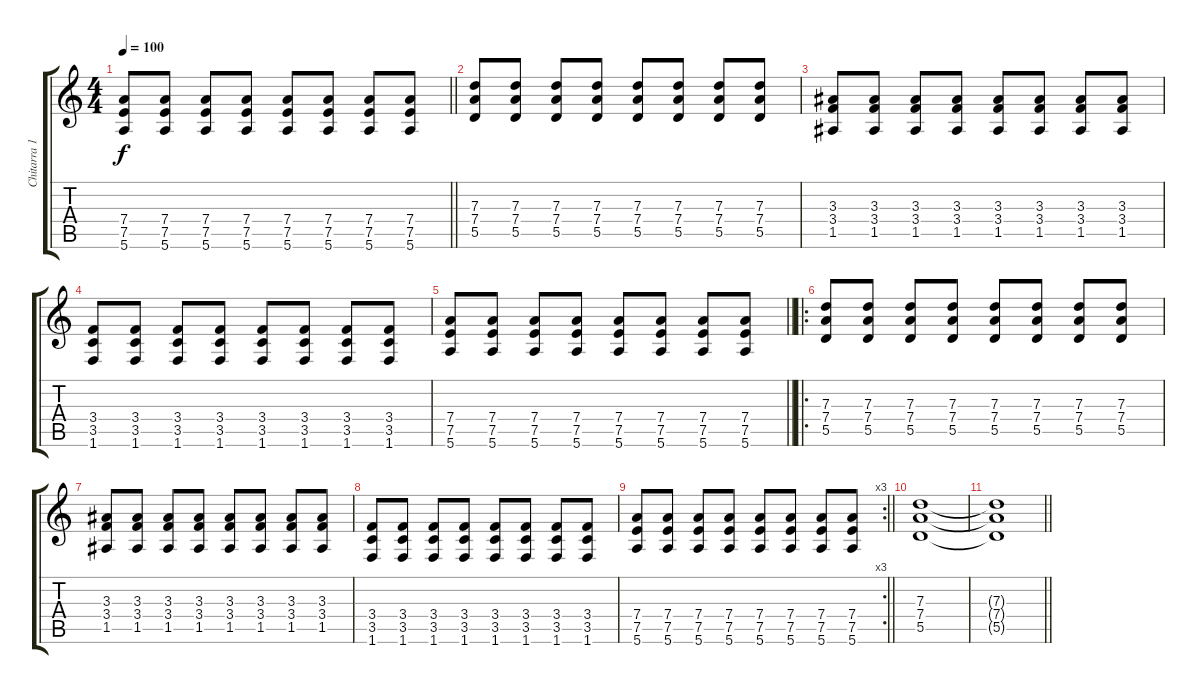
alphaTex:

\track ("Chitarra 1" "Chitarra 1") {instrument overdrivenguitar}
\staff {score tabs}
\tuning (E4 B3 G3 D3 A2 E2) {hide}
\ts (4 4)
\tempo 100
\clef g2
\barLineRight lightlight
\ks c
(7.4 7.5 5.6).8{dy f} (7.4 7.5 5.6).8 (7.4 7.5 5.6).8 (7.4 7.5 5.6).8 (7.4 7.5 5.6).8 (7.4 7.5 5.6).8 (7.4 7.5 5.6).8 (7.4 7.5 5.6).8 |
(7.3 7.4 5.5).8 (7.3 7.4 5.5).8 (7.3 7.4 5.5).8 (7.3 7.4 5.5).8 (7.3 7.4 5.5).8 (7.3 7.4 5.5).8 (7.3 7.4 5.5).8 (7.3 7.4 5.5).8 |
(3.3 3.4 1.5).8 (3.3 3.4 1.5).8 (3.3 3.4 1.5).8 (3.3 3.4 1.5).8 (3.3 3.4 1.5).8 (3.3 3.4 1.5).8 (3.3 3.4 1.5).8 (3.3 3.4 1.5).8 |
(3.4 3.5 1.6).8 (3.4 3.5 1.6).8 (3.4 3.5 1.6).8 (3.4 3.5 1.6).8 (3.4 3.5 1.6).8 (3.4 3.5 1.6).8 (3.4 3.5 1.6).8 (3.4 3.5 1.6).8 |
\barLineRight lightlight
(7.4 7.5 5.6).8 (7.4 7.5 5.6).8 (7.4 7.5 5.6).8 (7.4 7.5 5.6).8 (7.4 7.5 5.6).8 (7.4 7.5 5.6).8 (7.4 7.5 5.6).8 (7.4 7.5 5.6).8 |
\ro
(7.3 7.4 5.5).8 (7.3 7.4 5.5).8 (7.3 7.4 5.5).8 (7.3 7.4 5.5).8 (7.3 7.4 5.5).8 (7.3 7.4 5.5).8 (7.3 7.4 5.5).8 (7.3 7.4 5.5).8 |
(3.3 3.4 1.5).8 (3.3 3.4 1.5).8 (3.3 3.4 1.5).8 (3.3 3.4 1.5).8 (3.3 3.4 1.5).8 (3.3 3.4 1.5).8 (3.3 3.4 1.5).8 (3.3 3.4 1.5).8 |
(3.4 3.5 1.6).8 (3.4 3.5 1.6).8 (3.4 3.5 1.6).8 (3.4 3.5 1.6).8 (3.4 3.5 1.6).8 (3.4 3.5 1.6).8 (3.4 3.5 1.6).8 (3.4 3.5 1.6).8 |
\rc 3
\barLineRight lightlight
(7.4 7.5 5.6).8 (7.4 7.5 5.6).8 (7.4 7.5 5.6).8 (7.4 7.5 5.6).8 (7.4 7.5 5.6).8 (7.4 7.5 5.6).8 (7.4 7.5 5.6).8 (7.4 7.5 5.6).8 |
(7.3 7.4 5.5).1 |
\barLineRight lightlight
(7.3{t} 7.4{t} 5.5{t}).1
